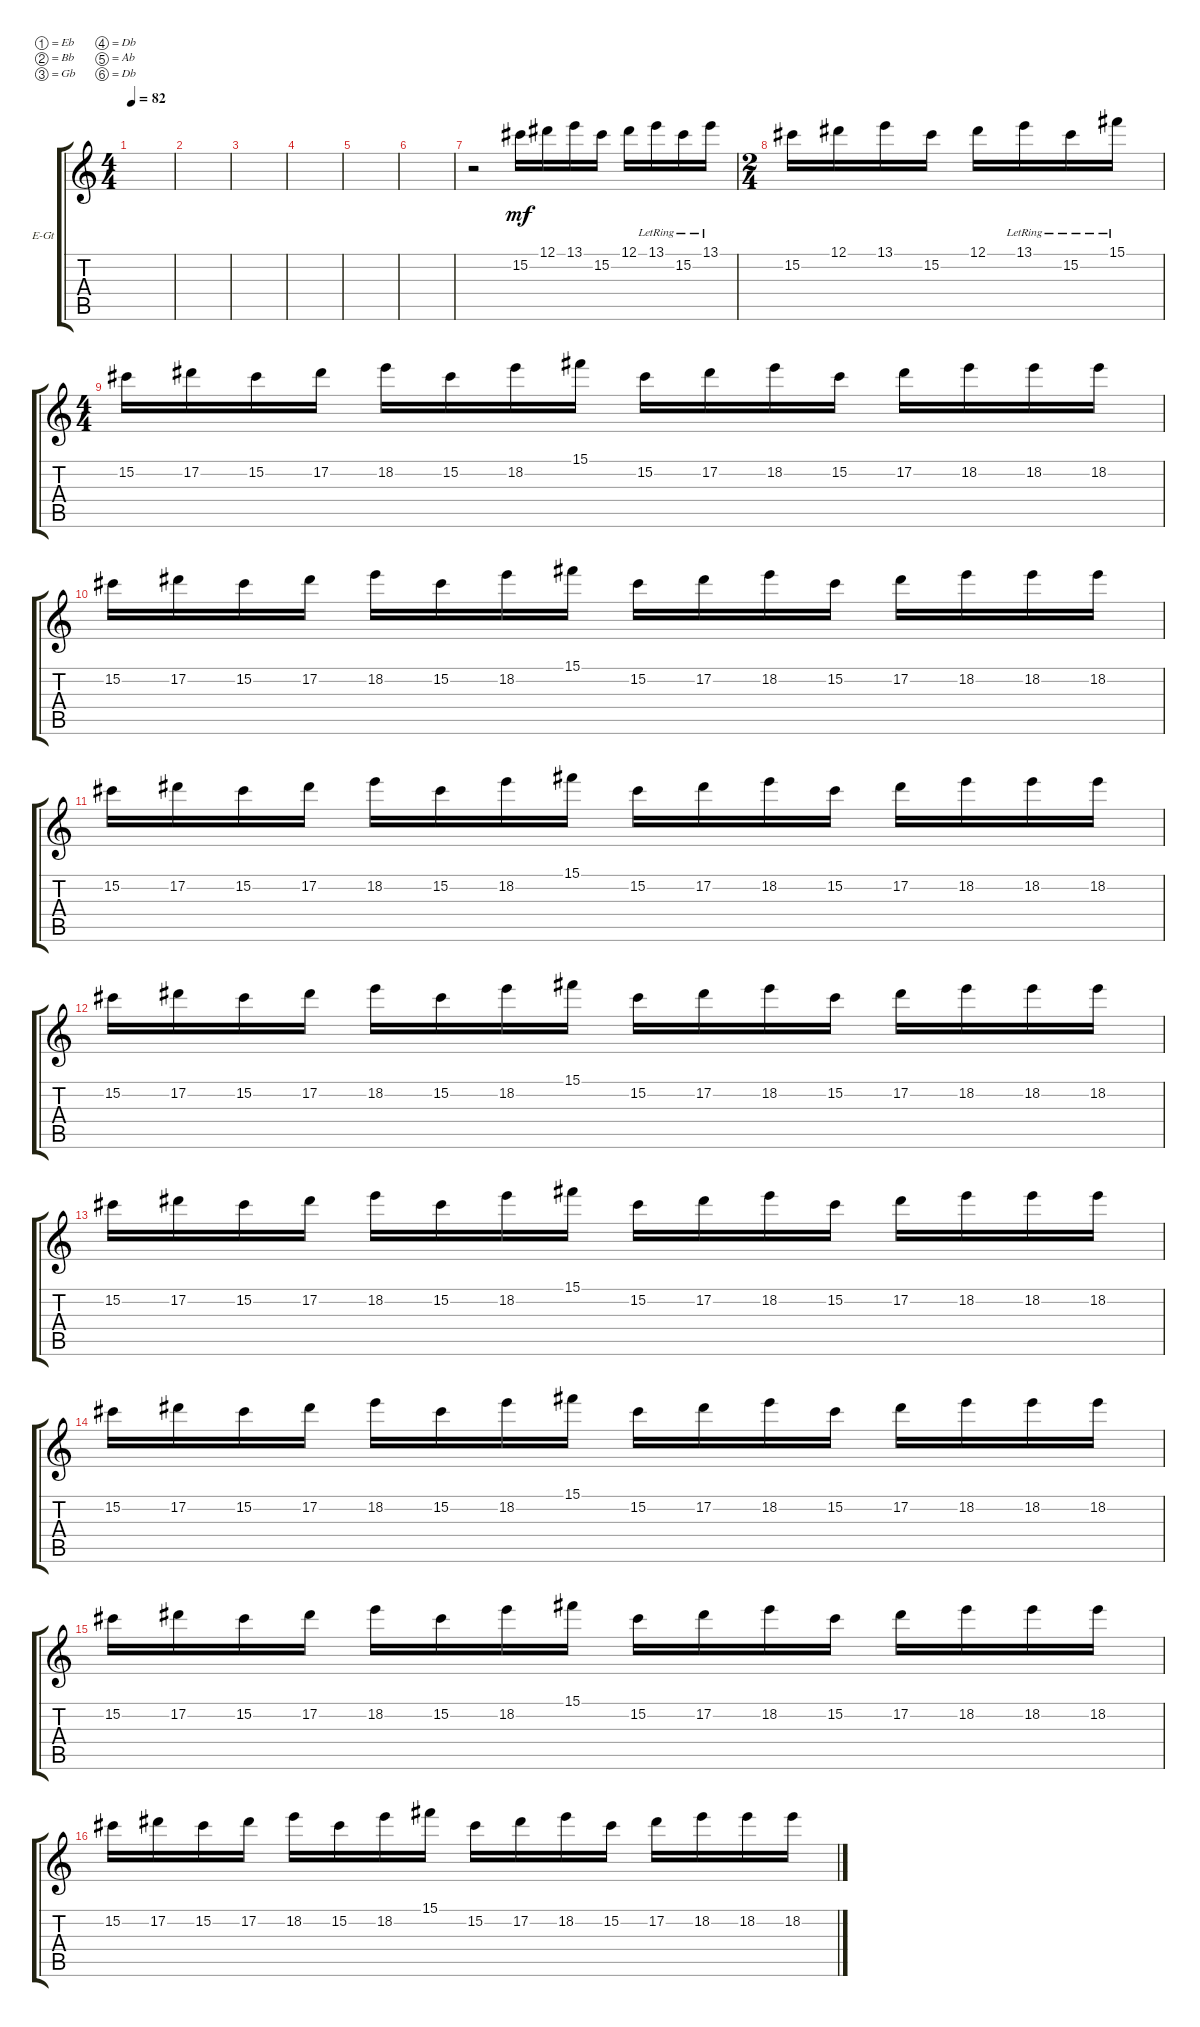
\defaultSystemsLayout 4
\bracketExtendMode groupsimilarinstruments
\firstSystemTrackNameOrientation horizontal
\otherSystemsTrackNameOrientation horizontal
\track ("Guitar l" "E-Gt") {instrument overdrivenguitar}
\staff {score tabs}
\tuning (Eb4 Bb3 Gb3 Db3 Ab2 Db2)
\ts (4 4)
\tempo 82
\clef g2
\ks c
|
|
|
|
|
|
r.2 15.2.16{dy mf} 12.1.16 13.1.16 15.2.16 12.1.16 13.1{lr}.16 15.2{lr}.16 13.1{lr}.16 |
\ts (2 4)
15.2.16 12.1.16 13.1.16 15.2.16 12.1.16 13.1{lr}.16 15.2{lr}.16 15.1{lr}.16 |
\ts (4 4)
15.2.16 17.2.16 15.2.16 17.2.16 18.2.16 15.2.16 18.2.16 15.1.16 15.2.16 17.2.16 18.2.16 15.2.16 17.2.16 18.2.16 18.2.16 18.2.16 |
15.2.16 17.2.16 15.2.16 17.2.16 18.2.16 15.2.16 18.2.16 15.1.16 15.2.16 17.2.16 18.2.16 15.2.16 17.2.16 18.2.16 18.2.16 18.2.16 |
15.2.16 17.2.16 15.2.16 17.2.16 18.2.16 15.2.16 18.2.16 15.1.16 15.2.16 17.2.16 18.2.16 15.2.16 17.2.16 18.2.16 18.2.16 18.2.16 |
15.2.16 17.2.16 15.2.16 17.2.16 18.2.16 15.2.16 18.2.16 15.1.16 15.2.16 17.2.16 18.2.16 15.2.16 17.2.16 18.2.16 18.2.16 18.2.16 |
15.2.16 17.2.16 15.2.16 17.2.16 18.2.16 15.2.16 18.2.16 15.1.16 15.2.16 17.2.16 18.2.16 15.2.16 17.2.16 18.2.16 18.2.16 18.2.16 |
15.2.16 17.2.16 15.2.16 17.2.16 18.2.16 15.2.16 18.2.16 15.1.16 15.2.16 17.2.16 18.2.16 15.2.16 17.2.16 18.2.16 18.2.16 18.2.16 |
15.2.16 17.2.16 15.2.16 17.2.16 18.2.16 15.2.16 18.2.16 15.1.16 15.2.16 17.2.16 18.2.16 15.2.16 17.2.16 18.2.16 18.2.16 18.2.16 |
15.2.16 17.2.16 15.2.16 17.2.16 18.2.16 15.2.16 18.2.16 15.1.16 15.2.16 17.2.16 18.2.16 15.2.16 17.2.16 18.2.16 18.2.16 18.2.16
